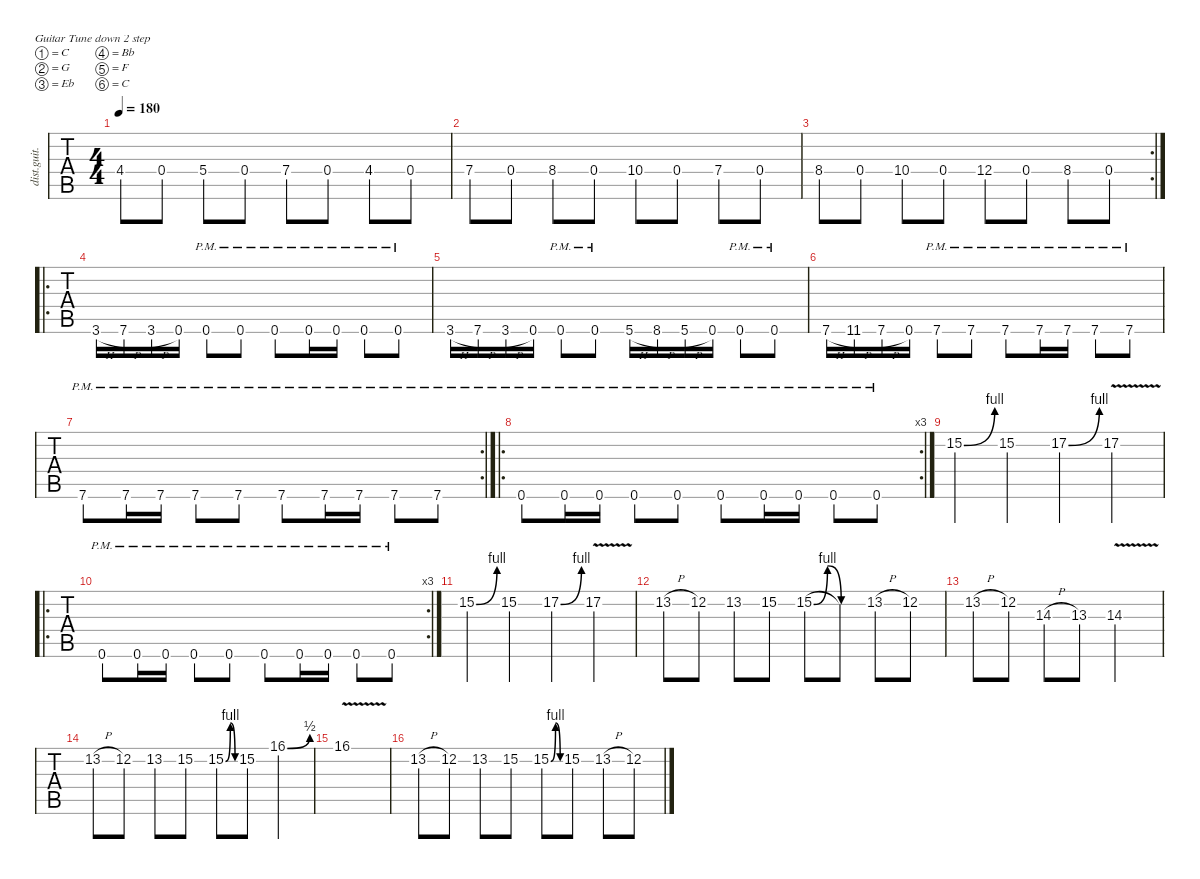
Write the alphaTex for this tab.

\defaultSystemsLayout 4
\hideDynamics
\bracketExtendMode nobrackets
\otherSystemsTrackNameOrientation horizontal
\track ("Gtr. 3" "dist.guit.") {solo instrument distortionguitar}
\staff {tabs}
\tuning (C4 G3 Eb3 Bb2 F2 C2)
\ts (4 4)
\tempo 180
\clef g2
\ks fminor
4.4{acc forcenatural}.8{dy f} 0.4{acc b}.8 5.4{acc b}.8 0.4{acc b}.8 7.4{acc forcenatural}.8 0.4{acc b}.8 4.4{acc forcenatural}.8 0.4{acc b}.8 |
7.4{acc forcenatural}.8 0.4{acc b}.8 8.4{acc b}.8 0.4{acc b}.8 10.4{acc b}.8 0.4{acc b}.8 7.4{acc forcenatural}.8 0.4{acc b}.8 |
\rc 2
8.4{acc b}.8 0.4{acc b}.8 10.4{acc b}.8 0.4{acc b}.8 12.4{acc b}.8 0.4{acc b}.8 8.4{acc b}.8 0.4{acc b}.8 |
\ro
3.6{h acc b}.16 7.6{h acc forcenatural}.16 3.6{h acc b}.16 0.6{acc forcenatural}.16 0.6{pm acc forcenatural}.8 0.6{pm acc forcenatural}.8 0.6{pm acc forcenatural}.8 0.6{pm acc forcenatural}.16 0.6{pm acc forcenatural}.16 0.6{pm acc forcenatural}.8 0.6{pm acc forcenatural}.8 |
3.6{h acc b}.16 7.6{h acc forcenatural}.16 3.6{h acc b}.16 0.6{acc forcenatural}.16 0.6{pm acc forcenatural}.8 0.6{pm acc forcenatural}.8 5.6{h acc forcenatural}.16 8.6{h acc b}.16 5.6{h acc forcenatural}.16 0.6{acc forcenatural}.16 0.6{pm acc forcenatural}.8 0.6{pm acc forcenatural}.8 |
7.6{h acc forcenatural}.16 11.6{h acc forcenatural}.16 7.6{h acc forcenatural}.16 0.6{acc forcenatural}.16 7.6{pm acc forcenatural}.8 7.6{pm acc forcenatural}.8 7.6{pm acc forcenatural}.8 7.6{pm acc forcenatural}.16 7.6{pm acc forcenatural}.16 7.6{pm acc forcenatural}.8 7.6{pm acc forcenatural}.8 |
\rc 2
7.6{pm acc forcenatural}.8 7.6{pm acc forcenatural}.16 7.6{pm acc forcenatural}.16 7.6{pm acc forcenatural}.8 7.6{pm acc forcenatural}.8 7.6{pm acc forcenatural}.8 7.6{pm acc forcenatural}.16 7.6{pm acc forcenatural}.16 7.6{pm acc forcenatural}.8 7.6{pm acc forcenatural}.8 |
\ro
\rc 3
0.6{pm acc forcenatural}.8 0.6{pm acc forcenatural}.16 0.6{pm acc forcenatural}.16 0.6{pm acc forcenatural}.8 0.6{pm acc forcenatural}.8 0.6{pm acc forcenatural}.8 0.6{pm acc forcenatural}.16 0.6{pm acc forcenatural}.16 0.6{pm acc forcenatural}.8 0.6{pm acc forcenatural}.8 |
15.2{be (bend 0 0 15 4) acc b}.4 15.2{acc b}.4 17.2{be (bend 0 0 15 4) acc forcenatural}.4 17.2{v acc forcenatural}.4 |
\ro
\rc 3
0.6{pm acc forcenatural}.8 0.6{pm acc forcenatural}.16 0.6{pm acc forcenatural}.16 0.6{pm acc forcenatural}.8 0.6{pm acc forcenatural}.8 0.6{pm acc forcenatural}.8 0.6{pm acc forcenatural}.16 0.6{pm acc forcenatural}.16 0.6{pm acc forcenatural}.8 0.6{pm acc forcenatural}.8 |
15.2{be (bend 0 0 15 4) acc b}.4 15.2{acc b}.4 17.2{be (bend 0 0 15 4) acc forcenatural}.4 17.2{v acc forcenatural}.4 |
13.2{h acc b}.8 12.2{acc forcenatural}.8 13.2{acc b}.8 15.2{acc b}.8 15.2{be (bendrelease 0 0 30 4 30 4 60 0) acc b}.8 15.2{be (hold 0 0 60 0) t acc b}.8 13.2{h acc b}.8 12.2{acc forcenatural}.8 |
13.2{h acc b}.8 12.2{acc forcenatural}.8 14.3{h acc forcenatural}.8 13.3{acc forcenatural}.8 14.3{v acc forcenatural}.2 |
13.2{h acc b}.8 12.2{acc forcenatural}.8 13.2{acc b}.8 15.2{acc b}.8 15.2{be (bendrelease 0 0 30 4 30 4 60 0) acc b}.8 15.2{acc b}.8 16.1{be (bend 0 0 15 2) acc forcenatural}.4 |
16.1{v acc forcenatural}.1 |
13.2{h acc b}.8 12.2{acc forcenatural}.8 13.2{acc b}.8 15.2{acc b}.8 15.2{be (bendrelease 0 0 30 4 30 4 60 0) acc b}.8 15.2{acc b}.8 13.2{h acc b}.8 12.2{acc forcenatural}.8
